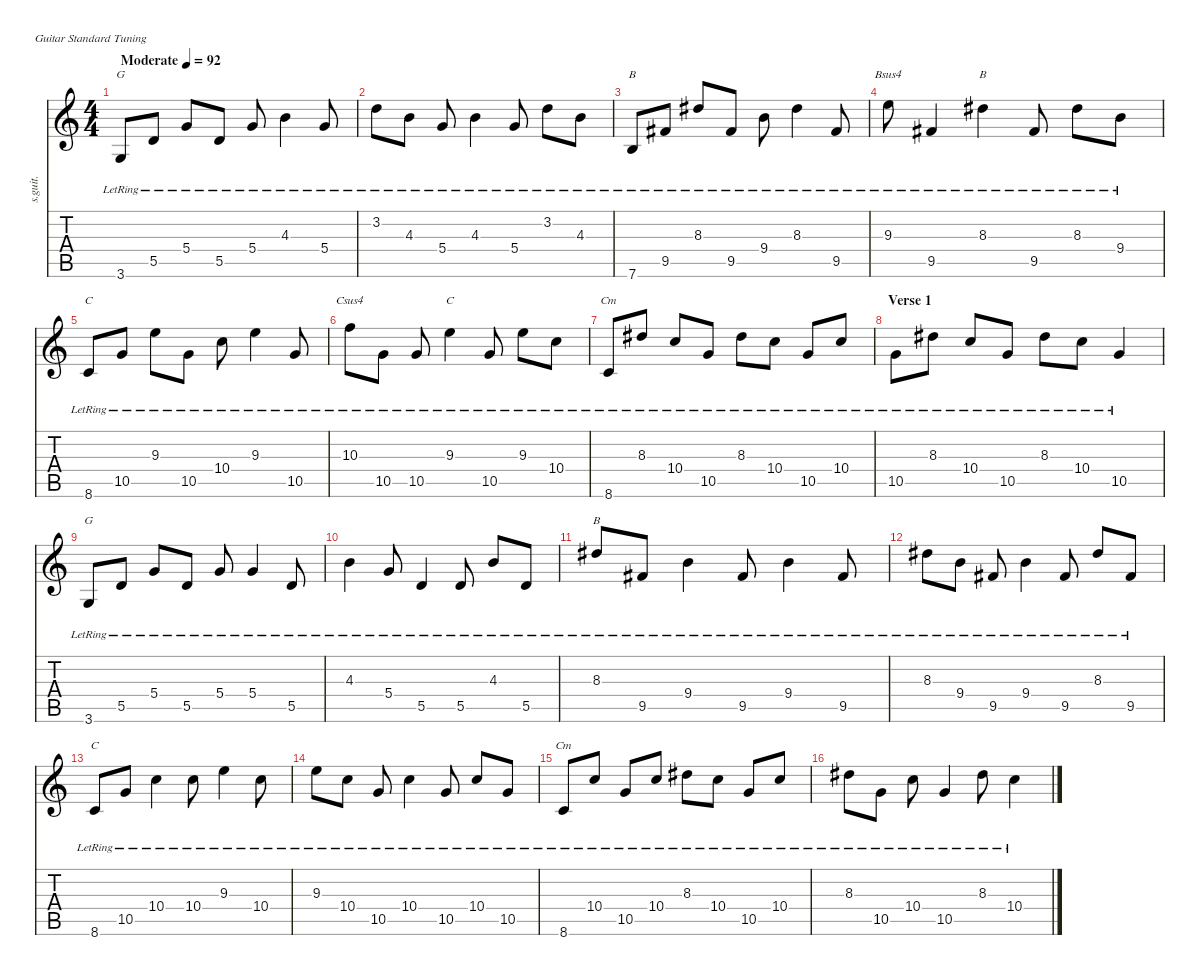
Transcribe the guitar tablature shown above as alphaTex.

\defaultSystemsLayout 4
\hideDynamics
\bracketExtendMode nobrackets
\track ("Ed O'Brien - Guitar " "s.guit.") {instrument electricguitarclean}
\staff {score tabs}
\tuning (E4 B3 G3 D3 A2 E2)
\chord ("G" 3 1 2 2 0 x) {showdiagram false}
\chord ("B" 3 1 2 2 0 x) {showdiagram false}
\chord ("Bsus4" 3 1 2 2 0 x) {showdiagram false}
\chord ("C" 3 1 2 2 0 x) {showdiagram false}
\chord ("Csus4" 3 1 2 2 0 x) {showdiagram false}
\chord ("Cm" 3 1 2 2 0 x) {showdiagram false}
\ts (4 4)
\beaming (8 2 2 2 2)
\tempo (92 "Moderate")
\clef g2
\ks c
3.6{lr}.8{ch "G" lyrics (0 "") lyrics (1 "") lyrics (2 "") lyrics (3 "") lyrics (4 "") dy f instrument electricguitarclean} 5.5{lr}.8{lyrics (0 "") lyrics (1 "") lyrics (2 "") lyrics (3 "") lyrics (4 "")} 5.4{lr}.8{lyrics (0 "") lyrics (1 "") lyrics (2 "") lyrics (3 "") lyrics (4 "")} 5.5{lr}.8{lyrics (0 "") lyrics (1 "") lyrics (2 "") lyrics (3 "") lyrics (4 "")} 5.4{lr}.8{lyrics (0 "") lyrics (1 "") lyrics (2 "") lyrics (3 "") lyrics (4 "")} 4.3{lr}.4{lyrics (0 "") lyrics (1 "") lyrics (2 "") lyrics (3 "") lyrics (4 "")} 5.4{lr}.8{lyrics (0 "") lyrics (1 "") lyrics (2 "") lyrics (3 "") lyrics (4 "")} |
3.2{lr}.8{lyrics (0 "") lyrics (1 "") lyrics (2 "") lyrics (3 "") lyrics (4 "")} 4.3{lr}.8{lyrics (0 "") lyrics (1 "") lyrics (2 "") lyrics (3 "") lyrics (4 "")} 5.4{lr}.8{lyrics (0 "") lyrics (1 "") lyrics (2 "") lyrics (3 "") lyrics (4 "")} 4.3{lr}.4{lyrics (0 "") lyrics (1 "") lyrics (2 "") lyrics (3 "") lyrics (4 "")} 5.4{lr}.8{lyrics (0 "") lyrics (1 "") lyrics (2 "") lyrics (3 "") lyrics (4 "")} 3.2{lr}.8{lyrics (0 "") lyrics (1 "") lyrics (2 "") lyrics (3 "") lyrics (4 "")} 4.3{lr}.8{lyrics (0 "") lyrics (1 "") lyrics (2 "") lyrics (3 "") lyrics (4 "")} |
7.6{lr}.8{ch "B" lyrics (0 "") lyrics (1 "") lyrics (2 "") lyrics (3 "") lyrics (4 "")} 9.5{lr acc #}.8{lyrics (0 "") lyrics (1 "") lyrics (2 "") lyrics (3 "") lyrics (4 "")} 8.3{lr acc #}.8{lyrics (0 "") lyrics (1 "") lyrics (2 "") lyrics (3 "") lyrics (4 "")} 9.5{lr acc #}.8{lyrics (0 "") lyrics (1 "") lyrics (2 "") lyrics (3 "") lyrics (4 "")} 9.4{lr}.8{lyrics (0 "") lyrics (1 "") lyrics (2 "") lyrics (3 "") lyrics (4 "")} 8.3{lr acc #}.4{lyrics (0 "") lyrics (1 "") lyrics (2 "") lyrics (3 "") lyrics (4 "")} 9.5{lr acc #}.8{lyrics (0 "") lyrics (1 "") lyrics (2 "") lyrics (3 "") lyrics (4 "")} |
9.3{lr}.8{ch "Bsus4" lyrics (0 "") lyrics (1 "") lyrics (2 "") lyrics (3 "") lyrics (4 "")} 9.5{lr acc #}.4{lyrics (0 "") lyrics (1 "") lyrics (2 "") lyrics (3 "") lyrics (4 "")} 8.3{lr acc #}.4{ch "B" lyrics (0 "") lyrics (1 "") lyrics (2 "") lyrics (3 "") lyrics (4 "")} 9.5{lr acc #}.8{lyrics (0 "") lyrics (1 "") lyrics (2 "") lyrics (3 "") lyrics (4 "")} 8.3{lr acc #}.8{lyrics (0 "") lyrics (1 "") lyrics (2 "") lyrics (3 "") lyrics (4 "")} 9.4{lr}.8{lyrics (0 "") lyrics (1 "") lyrics (2 "") lyrics (3 "") lyrics (4 "")} |
8.6{lr}.8{ch "C" lyrics (0 "") lyrics (1 "") lyrics (2 "") lyrics (3 "") lyrics (4 "")} 10.5{lr}.8{lyrics (0 "") lyrics (1 "") lyrics (2 "") lyrics (3 "") lyrics (4 "")} 9.3{lr}.8{lyrics (0 "") lyrics (1 "") lyrics (2 "") lyrics (3 "") lyrics (4 "")} 10.5{lr}.8{lyrics (0 "") lyrics (1 "") lyrics (2 "") lyrics (3 "") lyrics (4 "")} 10.4{lr}.8{lyrics (0 "") lyrics (1 "") lyrics (2 "") lyrics (3 "") lyrics (4 "")} 9.3{lr}.4{lyrics (0 "") lyrics (1 "") lyrics (2 "") lyrics (3 "") lyrics (4 "")} 10.5{lr}.8{lyrics (0 "") lyrics (1 "") lyrics (2 "") lyrics (3 "") lyrics (4 "")} |
10.3{lr}.8{ch "Csus4" lyrics (0 "") lyrics (1 "") lyrics (2 "") lyrics (3 "") lyrics (4 "")} 10.5{lr}.8{lyrics (0 "") lyrics (1 "") lyrics (2 "") lyrics (3 "") lyrics (4 "")} 10.5{lr}.8{lyrics (0 "") lyrics (1 "") lyrics (2 "") lyrics (3 "") lyrics (4 "")} 9.3{lr}.4{ch "C" lyrics (0 "") lyrics (1 "") lyrics (2 "") lyrics (3 "") lyrics (4 "")} 10.5{lr}.8{lyrics (0 "") lyrics (1 "") lyrics (2 "") lyrics (3 "") lyrics (4 "")} 9.3{lr}.8{lyrics (0 "") lyrics (1 "") lyrics (2 "") lyrics (3 "") lyrics (4 "")} 10.4{lr}.8{lyrics (0 "") lyrics (1 "") lyrics (2 "") lyrics (3 "") lyrics (4 "")} |
8.6{lr}.8{ch "Cm" lyrics (0 "") lyrics (1 "") lyrics (2 "") lyrics (3 "") lyrics (4 "")} 8.3{lr acc #}.8{lyrics (0 "") lyrics (1 "") lyrics (2 "") lyrics (3 "") lyrics (4 "")} 10.4{lr}.8{lyrics (0 "") lyrics (1 "") lyrics (2 "") lyrics (3 "") lyrics (4 "")} 10.5{lr}.8{lyrics (0 "") lyrics (1 "") lyrics (2 "") lyrics (3 "") lyrics (4 "")} 8.3{lr acc #}.8{lyrics (0 "") lyrics (1 "") lyrics (2 "") lyrics (3 "") lyrics (4 "")} 10.4{lr}.8{lyrics (0 "") lyrics (1 "") lyrics (2 "") lyrics (3 "") lyrics (4 "")} 10.5{lr}.8{lyrics (0 "") lyrics (1 "") lyrics (2 "") lyrics (3 "") lyrics (4 "")} 10.4{lr}.8{lyrics (0 "") lyrics (1 "") lyrics (2 "") lyrics (3 "") lyrics (4 "")} |
\section ("" "Verse 1")
10.5{lr}.8{lyrics (0 "") lyrics (1 "") lyrics (2 "") lyrics (3 "") lyrics (4 "")} 8.3{lr acc #}.8{lyrics (0 "") lyrics (1 "") lyrics (2 "") lyrics (3 "") lyrics (4 "")} 10.4{lr}.8{lyrics (0 "") lyrics (1 "") lyrics (2 "") lyrics (3 "") lyrics (4 "")} 10.5{lr}.8{lyrics (0 "") lyrics (1 "") lyrics (2 "") lyrics (3 "") lyrics (4 "")} 8.3{lr acc #}.8{lyrics (0 "") lyrics (1 "") lyrics (2 "") lyrics (3 "") lyrics (4 "")} 10.4{lr}.8{lyrics (0 "") lyrics (1 "") lyrics (2 "") lyrics (3 "") lyrics (4 "")} 10.5{lr}.4{lyrics (0 "") lyrics (1 "") lyrics (2 "") lyrics (3 "") lyrics (4 "")} |
3.6{lr}.8{ch "G" lyrics (0 "") lyrics (1 "") lyrics (2 "") lyrics (3 "") lyrics (4 "")} 5.5{lr}.8{lyrics (0 "") lyrics (1 "") lyrics (2 "") lyrics (3 "") lyrics (4 "")} 5.4{lr}.8{lyrics (0 "") lyrics (1 "") lyrics (2 "") lyrics (3 "") lyrics (4 "")} 5.5{lr}.8{lyrics (0 "") lyrics (1 "") lyrics (2 "") lyrics (3 "") lyrics (4 "")} 5.4{lr}.8{lyrics (0 "") lyrics (1 "") lyrics (2 "") lyrics (3 "") lyrics (4 "")} 5.4{lr}.4{lyrics (0 "") lyrics (1 "") lyrics (2 "") lyrics (3 "") lyrics (4 "")} 5.5{lr}.8{lyrics (0 "") lyrics (1 "") lyrics (2 "") lyrics (3 "") lyrics (4 "")} |
4.3{lr}.4{lyrics (0 "") lyrics (1 "") lyrics (2 "") lyrics (3 "") lyrics (4 "")} 5.4{lr}.8{lyrics (0 "") lyrics (1 "") lyrics (2 "") lyrics (3 "") lyrics (4 "")} 5.5{lr}.4{lyrics (0 "") lyrics (1 "") lyrics (2 "") lyrics (3 "") lyrics (4 "")} 5.5{lr}.8{lyrics (0 "") lyrics (1 "") lyrics (2 "") lyrics (3 "") lyrics (4 "")} 4.3{lr}.8{lyrics (0 "") lyrics (1 "") lyrics (2 "") lyrics (3 "") lyrics (4 "")} 5.5{lr}.8{lyrics (0 "") lyrics (1 "") lyrics (2 "") lyrics (3 "") lyrics (4 "")} |
8.3{lr acc #}.8{ch "B" lyrics (0 "") lyrics (1 "") lyrics (2 "") lyrics (3 "") lyrics (4 "")} 9.5{lr acc #}.8{lyrics (0 "") lyrics (1 "") lyrics (2 "") lyrics (3 "") lyrics (4 "")} 9.4{lr}.4{lyrics (0 "") lyrics (1 "") lyrics (2 "") lyrics (3 "") lyrics (4 "")} 9.5{lr acc #}.8{lyrics (0 "") lyrics (1 "") lyrics (2 "") lyrics (3 "") lyrics (4 "")} 9.4{lr}.4{lyrics (0 "") lyrics (1 "") lyrics (2 "") lyrics (3 "") lyrics (4 "")} 9.5{lr acc #}.8{lyrics (0 "") lyrics (1 "") lyrics (2 "") lyrics (3 "") lyrics (4 "")} |
8.3{lr acc #}.8{lyrics (0 "") lyrics (1 "") lyrics (2 "") lyrics (3 "") lyrics (4 "")} 9.4{lr}.8{lyrics (0 "") lyrics (1 "") lyrics (2 "") lyrics (3 "") lyrics (4 "")} 9.5{lr acc #}.8{lyrics (0 "") lyrics (1 "") lyrics (2 "") lyrics (3 "") lyrics (4 "")} 9.4{lr}.4{lyrics (0 "") lyrics (1 "") lyrics (2 "") lyrics (3 "") lyrics (4 "")} 9.5{lr acc #}.8{lyrics (0 "") lyrics (1 "") lyrics (2 "") lyrics (3 "") lyrics (4 "")} 8.3{lr acc #}.8{lyrics (0 "") lyrics (1 "") lyrics (2 "") lyrics (3 "") lyrics (4 "")} 9.5{lr acc #}.8{lyrics (0 "") lyrics (1 "") lyrics (2 "") lyrics (3 "") lyrics (4 "")} |
8.6{lr}.8{ch "C" lyrics (0 "") lyrics (1 "") lyrics (2 "") lyrics (3 "") lyrics (4 "")} 10.5{lr}.8{lyrics (0 "") lyrics (1 "") lyrics (2 "") lyrics (3 "") lyrics (4 "")} 10.4{lr}.4{lyrics (0 "") lyrics (1 "") lyrics (2 "") lyrics (3 "") lyrics (4 "")} 10.4{lr}.8{lyrics (0 "") lyrics (1 "") lyrics (2 "") lyrics (3 "") lyrics (4 "")} 9.3{lr}.4{lyrics (0 "") lyrics (1 "") lyrics (2 "") lyrics (3 "") lyrics (4 "")} 10.4{lr}.8{lyrics (0 "") lyrics (1 "") lyrics (2 "") lyrics (3 "") lyrics (4 "")} |
9.3{lr}.8{lyrics (0 "") lyrics (1 "") lyrics (2 "") lyrics (3 "") lyrics (4 "")} 10.4{lr}.8{lyrics (0 "") lyrics (1 "") lyrics (2 "") lyrics (3 "") lyrics (4 "")} 10.5{lr}.8{lyrics (0 "") lyrics (1 "") lyrics (2 "") lyrics (3 "") lyrics (4 "")} 10.4{lr}.4{lyrics (0 "") lyrics (1 "") lyrics (2 "") lyrics (3 "") lyrics (4 "")} 10.5{lr}.8{lyrics (0 "") lyrics (1 "") lyrics (2 "") lyrics (3 "") lyrics (4 "")} 10.4{lr}.8{lyrics (0 "") lyrics (1 "") lyrics (2 "") lyrics (3 "") lyrics (4 "")} 10.5{lr}.8{lyrics (0 "") lyrics (1 "") lyrics (2 "") lyrics (3 "") lyrics (4 "")} |
8.6{lr}.8{ch "Cm" lyrics (0 "") lyrics (1 "") lyrics (2 "") lyrics (3 "") lyrics (4 "")} 10.4{lr}.8{lyrics (0 "") lyrics (1 "") lyrics (2 "") lyrics (3 "") lyrics (4 "")} 10.5{lr}.8{lyrics (0 "") lyrics (1 "") lyrics (2 "") lyrics (3 "") lyrics (4 "")} 10.4{lr}.8{lyrics (0 "") lyrics (1 "") lyrics (2 "") lyrics (3 "") lyrics (4 "")} 8.3{lr acc #}.8{lyrics (0 "") lyrics (1 "") lyrics (2 "") lyrics (3 "") lyrics (4 "")} 10.4{lr}.8{lyrics (0 "") lyrics (1 "") lyrics (2 "") lyrics (3 "") lyrics (4 "")} 10.5{lr}.8{lyrics (0 "") lyrics (1 "") lyrics (2 "") lyrics (3 "") lyrics (4 "")} 10.4{lr}.8{lyrics (0 "") lyrics (1 "") lyrics (2 "") lyrics (3 "") lyrics (4 "")} |
8.3{lr acc #}.8{lyrics (0 "") lyrics (1 "") lyrics (2 "") lyrics (3 "") lyrics (4 "")} 10.5{lr}.8{lyrics (0 "") lyrics (1 "") lyrics (2 "") lyrics (3 "") lyrics (4 "")} 10.4{lr}.8{lyrics (0 "") lyrics (1 "") lyrics (2 "") lyrics (3 "") lyrics (4 "")} 10.5{lr}.4{lyrics (0 "") lyrics (1 "") lyrics (2 "") lyrics (3 "") lyrics (4 "")} 8.3{lr acc #}.8{lyrics (0 "") lyrics (1 "") lyrics (2 "") lyrics (3 "") lyrics (4 "")} 10.4{lr}.4{lyrics (0 "") lyrics (1 "") lyrics (2 "") lyrics (3 "") lyrics (4 "")}
